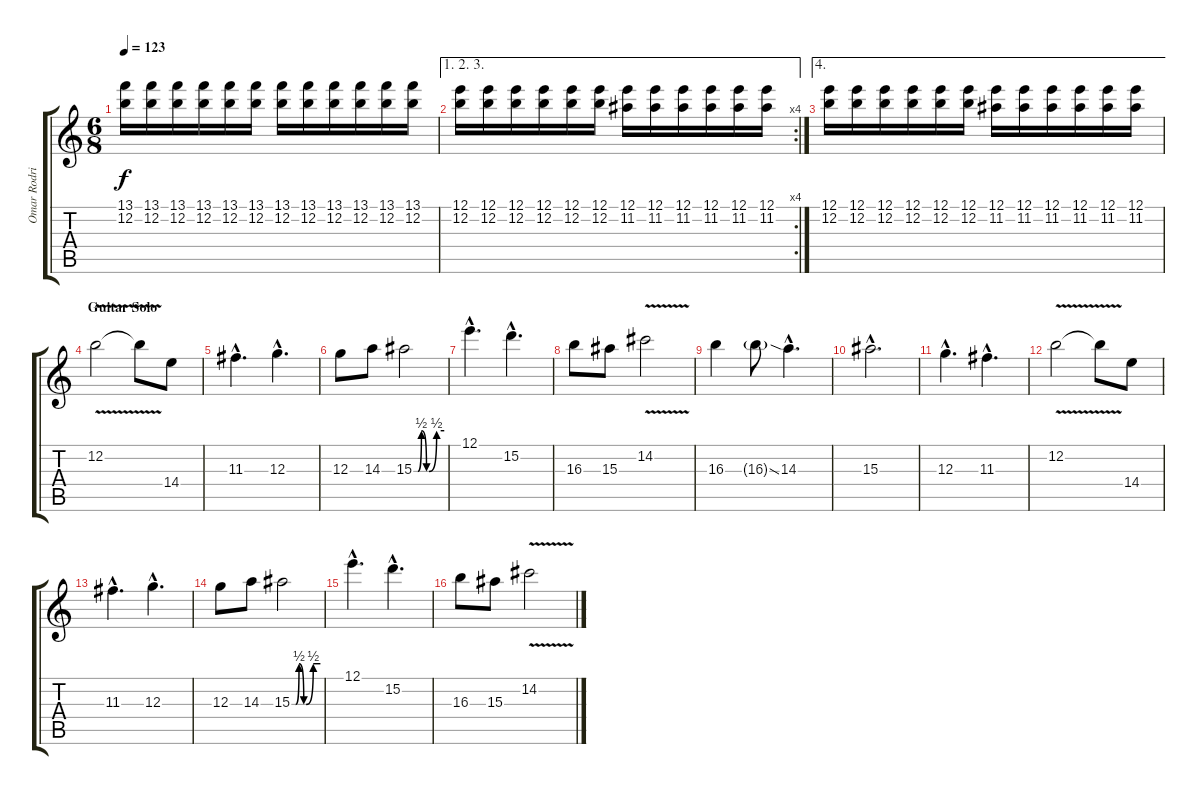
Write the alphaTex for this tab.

\track ("Omar Rodriguez-Lopez - Lead" "Omar Rodri") {instrument distortionguitar}
\staff {score tabs}
\tuning (E4 B3 G3 D3 A2 E2) {hide}
\ts (6 8)
\tempo 123
\clef g2
\ks c
(13.1 12.2).16{dy f} (13.1 12.2).16 (13.1 12.2).16 (13.1 12.2).16 (13.1 12.2).16 (13.1 12.2).16 (13.1 12.2).16 (13.1 12.2).16 (13.1 12.2).16 (13.1 12.2).16 (13.1 12.2).16 (13.1 12.2).16 |
\ae (1 2 3)
\rc 4
(12.1 12.2).16 (12.1 12.2).16 (12.1 12.2).16 (12.1 12.2).16 (12.1 12.2).16 (12.1 12.2).16 (12.1 11.2).16 (12.1 11.2).16 (12.1 11.2).16 (12.1 11.2).16 (12.1 11.2).16 (12.1 11.2).16 |
\ae 4
(12.1 12.2).16 (12.1 12.2).16 (12.1 12.2).16 (12.1 12.2).16 (12.1 12.2).16 (12.1 12.2).16 (12.1 11.2).16 (12.1 11.2).16 (12.1 11.2).16 (12.1 11.2).16 (12.1 11.2).16 (12.1 11.2).16 |
\section ("" "Guitar Solo")
12.2{v}.2{balance 0} 12.2{t}.8 14.4.8 |
11.3{hac}.4{d} 12.3{hac}.4{d} |
12.3.8 14.3.8 15.3{be (custom 0 0 8 0 15 2 25 0 30 0 45 2 60 2)}.2 |
12.1{hac}.4{d} 15.2{hac}.4{d} |
16.3.8 15.3.8 14.2{v}.2 |
16.3.4 16.3{ss g}.8 14.3{hac}.4{d} |
15.3{hac}.2{d} |
12.3{hac}.4{d} 11.3{hac}.4{d} |
12.2{v}.2 12.2{t}.8 14.4.8 |
11.3{hac}.4{d} 12.3{hac}.4{d} |
12.3.8 14.3.8 15.3{be (custom 0 0 8 0 15 2 25 0 30 0 45 2 60 2)}.2 |
12.1{hac}.4{d} 15.2{hac}.4{d} |
16.3.8 15.3.8 14.2{v}.2
